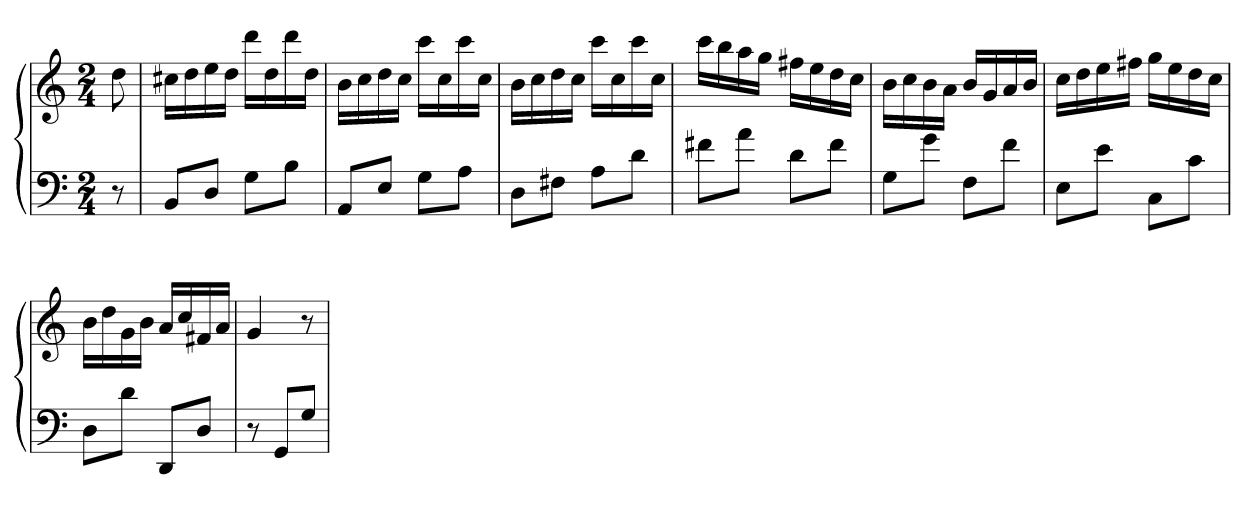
**kern	**kern
*part1	*part1
*staff2	*staff1
*clefF4	*clefG2
*k[]	*k[]
*C:	*C:
*M2/4	*M2/4
=	=
8r	8dd
=	=
8BBL	16cc#XLL
.	16dd
8DJ	16ee
.	16ddJJ
8GL	16dddLL
.	16dd
8BJ	16ddd
.	16ddJJ
=	=
8AAL	16bLL
.	16cc
8EJ	16dd
.	16ccJJ
8GL	16cccLL
.	16cc
8AJ	16ccc
.	16ccJJ
=	=
8DL	16bLL
.	16cc
8F#XJ	16dd
.	16ccJJ
8AL	16cccLL
.	16cc
8dJ	16ccc
.	16ccJJ
=	=
8f#XL	16cccLL
.	16bb
8aJ	16aa
.	16ggJJ
8dL	16ff#XLL
.	16ee
8f#J	16dd
.	16ccJJ
=	=
8GL	16bLL
.	16cc
8gJ	16b
.	16aJJ
8FL	16bLL
.	16g
8fJ	16a
.	16bJJ
=	=
8EL	16ccLL
.	16dd
8eJ	16ee
.	16ff#XJJ
8CL	16ggLL
.	16ee
8cJ	16dd
.	16ccJJ
=	=
8DL	16bLL
.	16dd
8dJ	16g
.	16bJJ
8DDL	16aLL
.	16cc
8DJ	16f#X
.	16aJJ
=	=
8r	4g
8GGL	.
8GJ	8r
=	=
*-	*-
